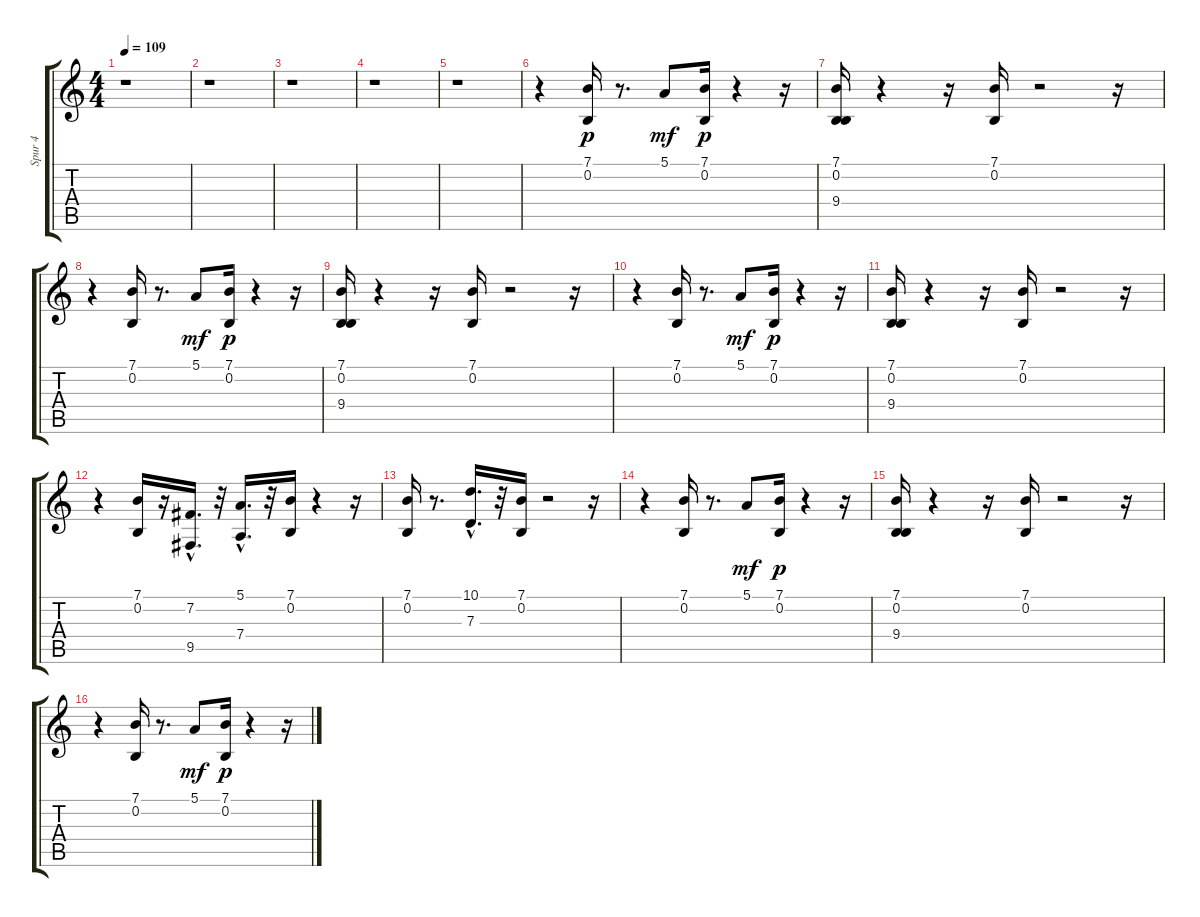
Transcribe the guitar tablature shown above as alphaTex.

\track ("Spur 4" "Spur 4") {instrument acousticgrandpiano}
\staff {score tabs}
\tuning (E4 B3 G3 D3 A2 E2) {hide}
\ts (4 4)
\tempo 109
\clef g2
\ks c
r.1{dy p} |
r.1 |
r.1 |
r.1 |
r.1 |
r.4 (7.1 0.2).16 r.8{d} 5.1.8{dy mf} (7.1 0.2).16{dy p} r.4 r.16 |
(7.1 0.2 9.4).16 r.4 r.16 (7.1 0.2).16 r.2 r.16 |
r.4 (7.1 0.2).16 r.8{d} 5.1.8{dy mf} (7.1 0.2).16{dy p} r.4 r.16 |
(7.1 0.2 9.4).16 r.4 r.16 (7.1 0.2).16 r.2 r.16 |
r.4 (7.1 0.2).16 r.8{d} 5.1.8{dy mf} (7.1 0.2).16{dy p} r.4 r.16 |
(7.1 0.2 9.4).16 r.4 r.16 (7.1 0.2).16 r.2 r.16 |
r.4 (7.1 0.2).16 r.16 (7.2{hac} 9.5{hac}).16{d} r.32 (5.1{hac} 7.4{hac}).16{d} r.32 (7.1 0.2).16 r.4 r.16 |
(7.1 0.2).16 r.8{d} (10.1{hac} 7.3).16{d} r.32 (7.1 0.2).16 r.2 r.16 |
r.4 (7.1 0.2).16 r.8{d} 5.1.8{dy mf} (7.1 0.2).16{dy p} r.4 r.16 |
(7.1 0.2 9.4).16 r.4 r.16 (7.1 0.2).16 r.2 r.16 |
r.4 (7.1 0.2).16 r.8{d} 5.1.8{dy mf} (7.1 0.2).16{dy p} r.4 r.16
